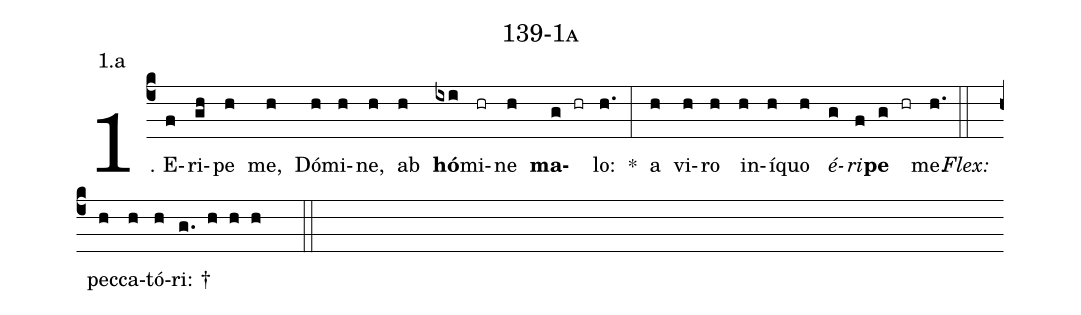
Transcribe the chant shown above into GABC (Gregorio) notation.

name: 139-1a;
annotation: 1.a;
%%
(c4)1. E(f)ri(gh)pe(h) me,(h) Dó(h)mi(h)ne,(h) ab(h) <b>hó</b>(ixi)mi(hr)ne(h) <b>ma</b>(g hr)lo:(h.) *(:) a(h) vi(h)ro(h) in(h)í(h)quo(h) <i>é</i>(g)<i>ri</i>(f)<b>pe</b>(g hr) me.(h.) (::)
<i>Flex:</i>()  pec(h)ca(h)tó(h)ri: †(g. h h h  ::)
